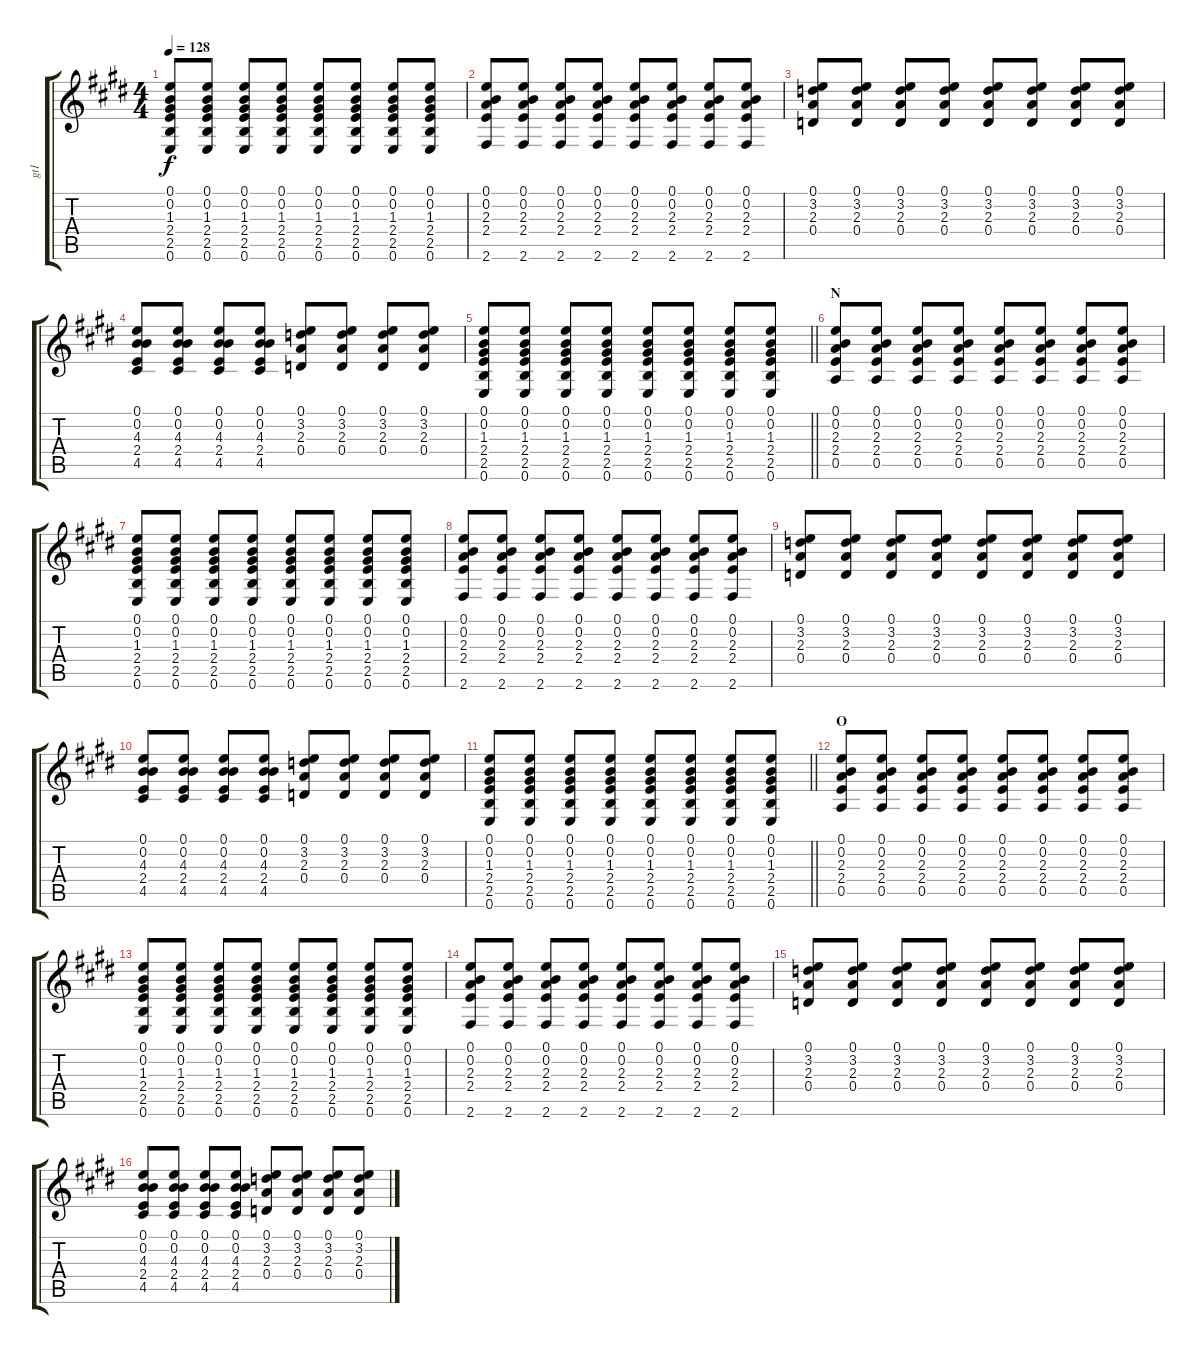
\track ("gt1" "gt1") {instrument distortionguitar}
\staff {score tabs}
\tuning (E4 B3 G3 D3 A2 E2) {hide}
\ts (4 4)
\tempo 128
\clef g2
\ks e
(0.1 0.2 1.3 2.4 2.5 0.6).8{dy f} (0.1 0.2 1.3 2.4 2.5 0.6).8 (0.1 0.2 1.3 2.4 2.5 0.6).8 (0.1 0.2 1.3 2.4 2.5 0.6).8 (0.1 0.2 1.3 2.4 2.5 0.6).8 (0.1 0.2 1.3 2.4 2.5 0.6).8 (0.1 0.2 1.3 2.4 2.5 0.6).8 (0.1 0.2 1.3 2.4 2.5 0.6).8 |
(0.1 0.2 2.3 2.4 2.6).8 (0.1 0.2 2.3 2.4 2.6).8 (0.1 0.2 2.3 2.4 2.6).8 (0.1 0.2 2.3 2.4 2.6).8 (0.1 0.2 2.3 2.4 2.6).8 (0.1 0.2 2.3 2.4 2.6).8 (0.1 0.2 2.3 2.4 2.6).8 (0.1 0.2 2.3 2.4 2.6).8 |
(0.1 3.2 2.3 0.4).8 (0.1 3.2 2.3 0.4).8 (0.1 3.2 2.3 0.4).8 (0.1 3.2 2.3 0.4).8 (0.1 3.2 2.3 0.4).8 (0.1 3.2 2.3 0.4).8 (0.1 3.2 2.3 0.4).8 (0.1 3.2 2.3 0.4).8 |
(0.1 0.2 4.3 2.4 4.5).8 (0.1 0.2 4.3 2.4 4.5).8 (0.1 0.2 4.3 2.4 4.5).8 (0.1 0.2 4.3 2.4 4.5).8 (0.1 3.2 2.3 0.4).8 (0.1 3.2 2.3 0.4).8 (0.1 3.2 2.3 0.4).8 (0.1 3.2 2.3 0.4).8 |
\barLineRight lightlight
(0.1 0.2 1.3 2.4 2.5 0.6).8 (0.1 0.2 1.3 2.4 2.5 0.6).8 (0.1 0.2 1.3 2.4 2.5 0.6).8 (0.1 0.2 1.3 2.4 2.5 0.6).8 (0.1 0.2 1.3 2.4 2.5 0.6).8 (0.1 0.2 1.3 2.4 2.5 0.6).8 (0.1 0.2 1.3 2.4 2.5 0.6).8 (0.1 0.2 1.3 2.4 2.5 0.6).8 |
\section ("" "N")
(0.1 0.2 2.3 2.4 0.5).8 (0.1 0.2 2.3 2.4 0.5).8 (0.1 0.2 2.3 2.4 0.5).8 (0.1 0.2 2.3 2.4 0.5).8 (0.1 0.2 2.3 2.4 0.5).8 (0.1 0.2 2.3 2.4 0.5).8 (0.1 0.2 2.3 2.4 0.5).8 (0.1 0.2 2.3 2.4 0.5).8 |
(0.1 0.2 1.3 2.4 2.5 0.6).8 (0.1 0.2 1.3 2.4 2.5 0.6).8 (0.1 0.2 1.3 2.4 2.5 0.6).8 (0.1 0.2 1.3 2.4 2.5 0.6).8 (0.1 0.2 1.3 2.4 2.5 0.6).8 (0.1 0.2 1.3 2.4 2.5 0.6).8 (0.1 0.2 1.3 2.4 2.5 0.6).8 (0.1 0.2 1.3 2.4 2.5 0.6).8 |
(0.1 0.2 2.3 2.4 2.6).8 (0.1 0.2 2.3 2.4 2.6).8 (0.1 0.2 2.3 2.4 2.6).8 (0.1 0.2 2.3 2.4 2.6).8 (0.1 0.2 2.3 2.4 2.6).8 (0.1 0.2 2.3 2.4 2.6).8 (0.1 0.2 2.3 2.4 2.6).8 (0.1 0.2 2.3 2.4 2.6).8 |
(0.1 3.2 2.3 0.4).8 (0.1 3.2 2.3 0.4).8 (0.1 3.2 2.3 0.4).8 (0.1 3.2 2.3 0.4).8 (0.1 3.2 2.3 0.4).8 (0.1 3.2 2.3 0.4).8 (0.1 3.2 2.3 0.4).8 (0.1 3.2 2.3 0.4).8 |
(0.1 0.2 4.3 2.4 4.5).8 (0.1 0.2 4.3 2.4 4.5).8 (0.1 0.2 4.3 2.4 4.5).8 (0.1 0.2 4.3 2.4 4.5).8 (0.1 3.2 2.3 0.4).8 (0.1 3.2 2.3 0.4).8 (0.1 3.2 2.3 0.4).8 (0.1 3.2 2.3 0.4).8 |
\barLineRight lightlight
(0.1 0.2 1.3 2.4 2.5 0.6).8 (0.1 0.2 1.3 2.4 2.5 0.6).8 (0.1 0.2 1.3 2.4 2.5 0.6).8 (0.1 0.2 1.3 2.4 2.5 0.6).8 (0.1 0.2 1.3 2.4 2.5 0.6).8 (0.1 0.2 1.3 2.4 2.5 0.6).8 (0.1 0.2 1.3 2.4 2.5 0.6).8 (0.1 0.2 1.3 2.4 2.5 0.6).8 |
\section ("" "O")
(0.1 0.2 2.3 2.4 0.5).8 (0.1 0.2 2.3 2.4 0.5).8 (0.1 0.2 2.3 2.4 0.5).8 (0.1 0.2 2.3 2.4 0.5).8 (0.1 0.2 2.3 2.4 0.5).8 (0.1 0.2 2.3 2.4 0.5).8 (0.1 0.2 2.3 2.4 0.5).8 (0.1 0.2 2.3 2.4 0.5).8 |
(0.1 0.2 1.3 2.4 2.5 0.6).8 (0.1 0.2 1.3 2.4 2.5 0.6).8 (0.1 0.2 1.3 2.4 2.5 0.6).8 (0.1 0.2 1.3 2.4 2.5 0.6).8 (0.1 0.2 1.3 2.4 2.5 0.6).8 (0.1 0.2 1.3 2.4 2.5 0.6).8 (0.1 0.2 1.3 2.4 2.5 0.6).8 (0.1 0.2 1.3 2.4 2.5 0.6).8 |
(0.1 0.2 2.3 2.4 2.6).8 (0.1 0.2 2.3 2.4 2.6).8 (0.1 0.2 2.3 2.4 2.6).8 (0.1 0.2 2.3 2.4 2.6).8 (0.1 0.2 2.3 2.4 2.6).8 (0.1 0.2 2.3 2.4 2.6).8 (0.1 0.2 2.3 2.4 2.6).8 (0.1 0.2 2.3 2.4 2.6).8 |
(0.1 3.2 2.3 0.4).8 (0.1 3.2 2.3 0.4).8 (0.1 3.2 2.3 0.4).8 (0.1 3.2 2.3 0.4).8 (0.1 3.2 2.3 0.4).8 (0.1 3.2 2.3 0.4).8 (0.1 3.2 2.3 0.4).8 (0.1 3.2 2.3 0.4).8 |
(0.1 0.2 4.3 2.4 4.5).8 (0.1 0.2 4.3 2.4 4.5).8 (0.1 0.2 4.3 2.4 4.5).8 (0.1 0.2 4.3 2.4 4.5).8 (0.1 3.2 2.3 0.4).8 (0.1 3.2 2.3 0.4).8 (0.1 3.2 2.3 0.4).8 (0.1 3.2 2.3 0.4).8
